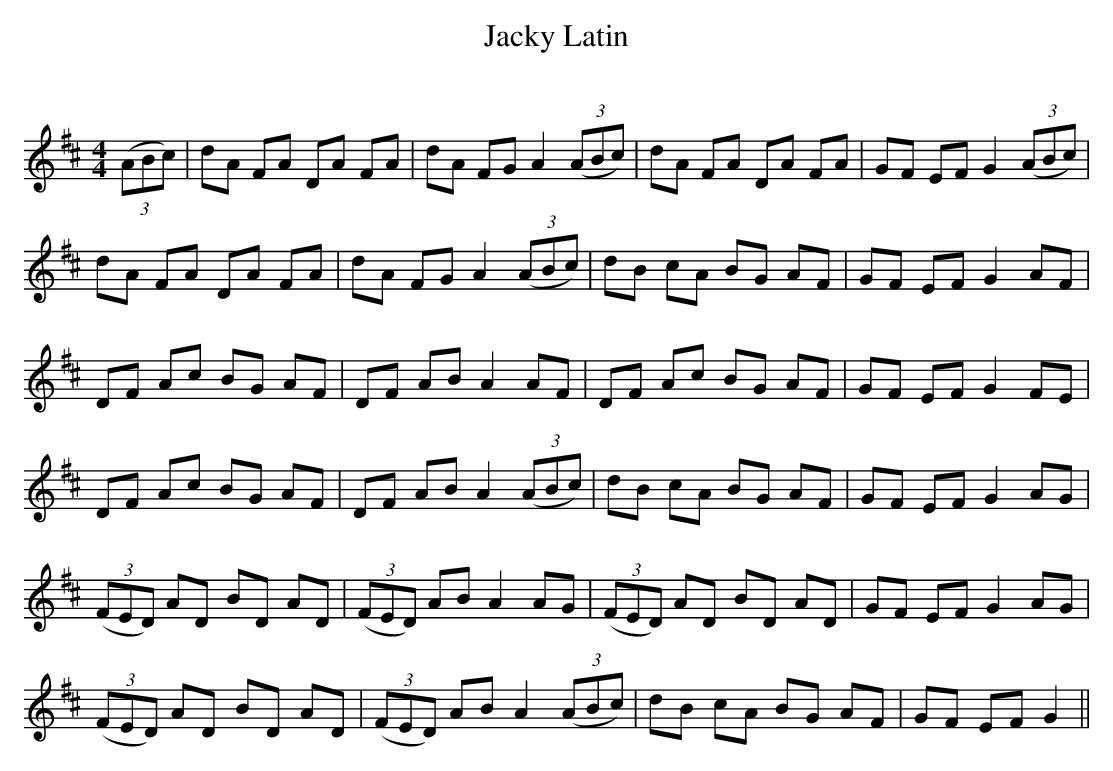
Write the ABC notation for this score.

X:1
T: Jacky Latin
C:
Q: 232
K:D
M:4/4
L:1/8
((3ABc) |dA FA DA FA|dA FG A2 ((3ABc) |dA FA DA FA|GF EF G2 ((3ABc) |
dA FA DA FA|dA FG A2 ((3ABc) |dB cA BG AF|GF EF G2 AF|
DF Ac BG AF|DF AB A2 AF|DF Ac BG AF|GF EF G2 FE|
DF Ac BG AF|DF AB A2 ((3ABc) |dB cA BG AF|GF EF G2 AG|
((3FED) AD BD AD|((3FED) AB A2 AG|((3FED) AD BD AD|GF EF G2 AG|
((3FED) AD BD AD|((3FED) AB A2 ((3ABc) |dB cA BG AF|GF EF G2||
